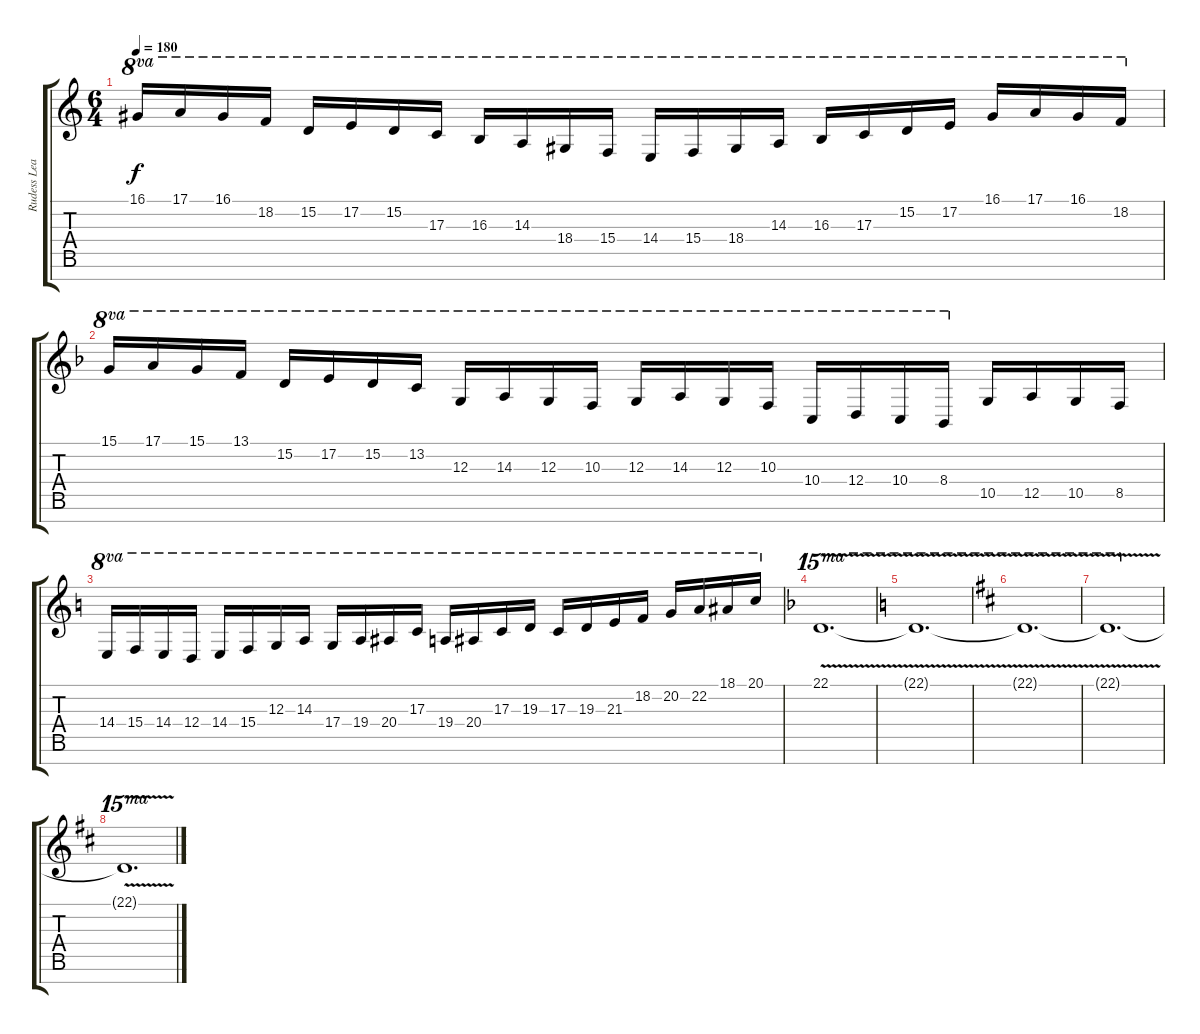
\track ("Rudess Lead" "Rudess Lea") {instrument lead2sawtooth}
\staff {score tabs}
\tuning (E4 B3 G3 D3 A2 E2 B1) {hide}
\ts (6 4)
\tempo 180
\clef g2
\ks c
16.1.16{ot 8va dy f} 17.1.16{ot 8va} 16.1.16{ot 8va} 18.2.16{ot 8va} 15.2.16{ot 8va} 17.2.16{ot 8va} 15.2.16{ot 8va} 17.3.16{ot 8va} 16.3.16{ot 8va} 14.3.16{ot 8va} 18.4.16{ot 8va} 15.4.16{ot 8va} 14.4.16{ot 8va} 15.4.16{ot 8va} 18.4.16{ot 8va} 14.3.16{ot 8va} 16.3.16{ot 8va} 17.3.16{ot 8va} 15.2.16{ot 8va} 17.2.16{ot 8va} 16.1.16{ot 8va} 17.1.16{ot 8va} 16.1.16{ot 8va} 18.2.16{ot 8va} |
\ks f
15.1.16{ot 8va} 17.1.16{ot 8va} 15.1.16{ot 8va} 13.1.16{ot 8va} 15.2.16{ot 8va} 17.2.16{ot 8va} 15.2.16{ot 8va} 13.2.16{ot 8va} 12.3.16{ot 8va} 14.3.16{ot 8va} 12.3.16{ot 8va} 10.3.16{ot 8va} 12.3.16{ot 8va} 14.3.16{ot 8va} 12.3.16{ot 8va} 10.3.16{ot 8va} 10.4.16{ot 8va} 12.4.16{ot 8va} 10.4.16{ot 8va} 8.4.16{ot 8va} 10.5.16 12.5.16 10.5.16 8.5.16 |
\ks c
14.4.16{ot 8va} 15.4.16{ot 8va} 14.4.16{ot 8va} 12.4.16{ot 8va} 14.4.16{ot 8va} 15.4.16{ot 8va} 12.3.16{ot 8va} 14.3.16{ot 8va} 17.4.16{ot 8va} 19.4.16{ot 8va} 20.4.16{ot 8va} 17.3.16{ot 8va} 19.4.16{ot 8va} 20.4.16{ot 8va} 17.3.16{ot 8va} 19.3.16{ot 8va} 17.3.16{ot 8va} 19.3.16{ot 8va} 21.3.16{ot 8va} 18.2.16{ot 8va} 20.2.16{ot 8va} 22.2.16{ot 8va} 18.1.16{ot 8va} 20.1.16{ot 8va} |
\ks f
22.1{v}.1{d ot 15ma} |
\ks c
22.1{v t}.1{d ot 15ma} |
\ks d
22.1{v t}.1{d ot 15ma} |
22.1{v t}.1{d ot 15ma} |
22.1{v t}.1{d ot 15ma}
